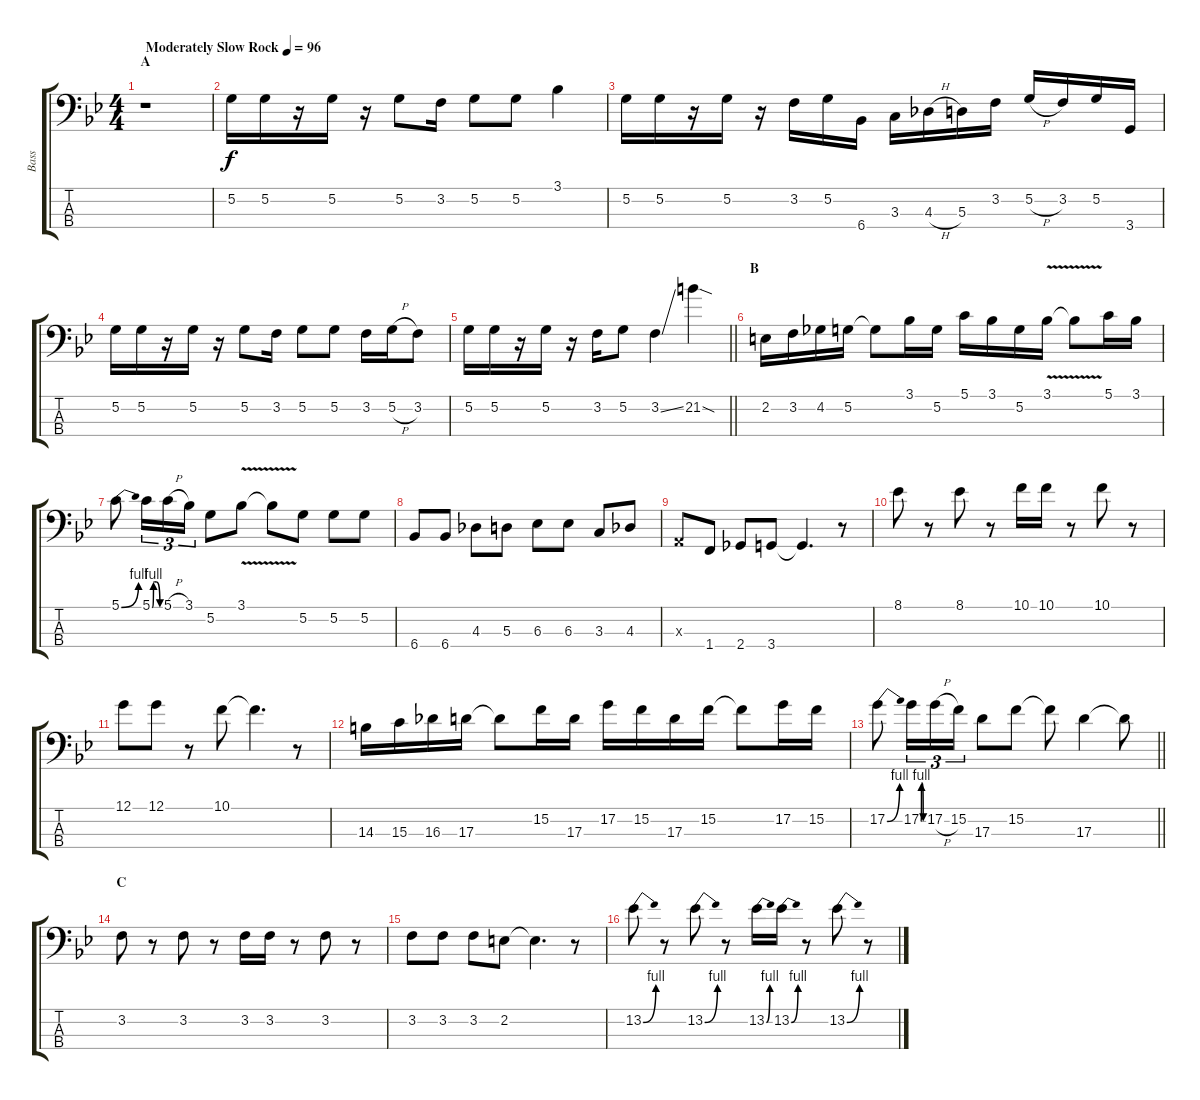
\track ("Bass" "Bass") {instrument electricbassfinger}
\staff {score tabs}
\tuning (G2 D2 A1 E1) {hide}
\ts (4 4)
\section ("" "A")
\tempo (96 "Moderately Slow Rock")
\clef f4
\ks gminor
r.1{dy f instrument electricbassfinger} |
5.2.16 5.2.16 r.16 5.2.16 r.16 5.2.8 3.2.16 5.2.8 5.2.8 3.1.4 |
5.2.16 5.2.16 r.16 5.2.16 r.16 3.2.16 5.2.16 6.4.16 3.3.16 4.3{h}.16 5.3.16 3.2.16 5.2{h}.16 3.2.16 5.2.16 3.4.16 |
5.2.16 5.2.16 r.16 5.2.16 r.16 5.2.8 3.2.16 5.2.8 5.2.8 3.2.16 5.2{h}.16 3.2.8 |
\barLineRight lightlight
5.2.16 5.2.16 r.16 5.2.16 r.16 3.2.16 5.2.8 3.2{ss}.4 21.2{sod}.4 |
\section ("" "B")
2.2.16 3.2.16 4.2.16 5.2.16 5.2{t}.8 3.1.16 5.2.16 5.1.16 3.1.16 5.2.16 3.1{v}.16 3.1{t}.8 5.1.16 3.1.16 |
5.1{be (bend 0 0 60 4)}.8 5.1{be (custom 0 0 10 4 20 4 30 4 60 0)}.16{tu (3 2)} 5.1{h}.16{tu (3 2)} 3.1.16{tu (3 2)} 5.2.8 3.1{v}.8 3.1{t}.8 5.2.8 5.2.8 5.2.8 |
6.4.8 6.4.8 4.3.8 5.3.8 6.3.8 6.3.8 3.3.8 4.3.8 |
0.3{x}.8 1.4.8 2.4.8 3.4.8 3.4{t}.4{d} r.8 |
8.1.8 r.8 8.1.8 r.8 10.1.16 10.1.16 r.8 10.1.8 r.8 |
12.1.8 12.1.8 r.8 10.1.8 10.1{t}.4{d} r.8 |
14.3.16 15.3.16 16.3.16 17.3.16 17.3{t}.8 15.2.16 17.3.16 17.2.16 15.2.16 17.3.16 15.2.16 15.2{t}.8 17.2.16 15.2.16 |
\barLineRight lightlight
17.2{be (bend 0 0 60 4)}.8 17.2{be (custom 0 0 10 4 20 4 30 4 60 0)}.16{tu (3 2)} 17.2{h}.16{tu (3 2)} 15.2.16{tu (3 2)} 17.3.8 15.2.8 15.2{t}.8 17.3.4 17.3{t}.8 |
\section ("" "C")
3.2.8 r.8 3.2.8 r.8 3.2.16 3.2.16 r.8 3.2.8 r.8 |
3.2.8 3.2.8 3.2.8 2.2.8 2.2{t}.4{d} r.8 |
13.2{be (bend 0 0 60 4)}.8 r.8 13.2{be (bend 0 0 60 4)}.8 r.8 13.2{be (bend 0 0 60 4)}.16 13.2{be (bend 0 0 60 4)}.16 r.8 13.2{be (bend 0 0 60 4)}.8 r.8
